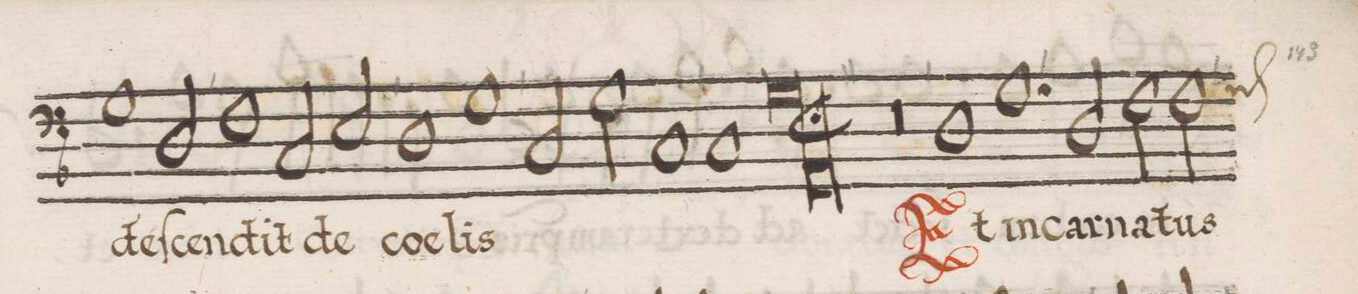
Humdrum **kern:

**kern	**text
*I"BASSVS	*
*clefF4	*
*k[b-]	*
*met(C|)	*
*M2/1	*
1G\	de-
2D/	-ſcen-
=62	=62
1F\	-dit
2C/	de
2E/	coe-
=63	=63
1D\	-lis
1G\	.
=64	=64
2C/	.
2G\	.
1C/	.
=65	=65
1C/	.
1G\	.
=66	=66
0GG/;l	.
=67	=67
0r	.
=68	=68
1D\	Et
1.G\	in-
=69	=69
2D/	-car-
2F\	-na-
*custos:G	*
2F\	-tus
=70	=70
*-	*-
